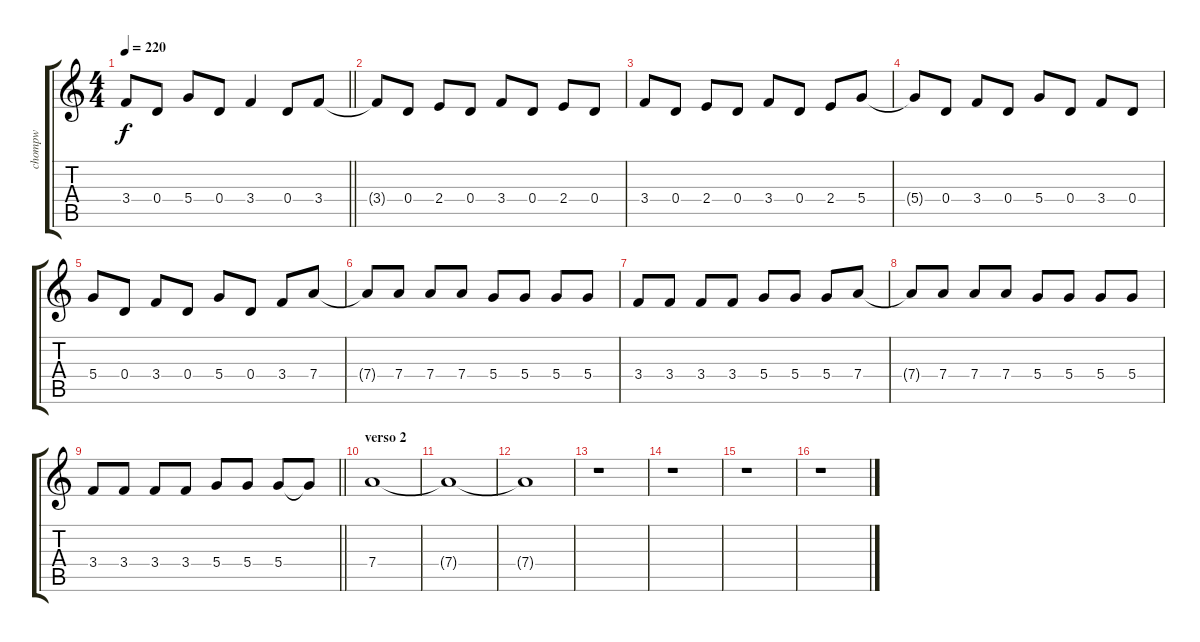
\track ("chompw" "chompw") {instrument distortionguitar}
\staff {score tabs}
\tuning (D4 B3 G3 D3 A2 D2) {hide}
\ts (4 4)
\tempo 220
\clef g2
\barLineRight lightlight
\ks c
3.4.8{dy f} 0.4.8 5.4.8 0.4.8 3.4.4 0.4.8 3.4.8 |
3.4{t}.8 0.4.8 2.4.8 0.4.8 3.4.8 0.4.8 2.4.8 0.4.8 |
3.4.8 0.4.8 2.4.8 0.4.8 3.4.8 0.4.8 2.4.8 5.4.8 |
5.4{t}.8 0.4.8 3.4.8 0.4.8 5.4.8 0.4.8 3.4.8 0.4.8 |
5.4.8 0.4.8 3.4.8 0.4.8 5.4.8 0.4.8 3.4.8 7.4.8 |
7.4{t}.8 7.4.8 7.4.8 7.4.8 5.4.8 5.4.8 5.4.8 5.4.8 |
3.4.8 3.4.8 3.4.8 3.4.8 5.4.8 5.4.8 5.4.8 7.4.8 |
7.4{t}.8 7.4.8 7.4.8 7.4.8 5.4.8 5.4.8 5.4.8 5.4.8 |
\barLineRight lightlight
3.4.8 3.4.8 3.4.8 3.4.8 5.4.8 5.4.8 5.4.8 5.4{t}.8 |
\section ("" "verso 2")
7.4.1 |
7.4{t}.1 |
7.4{t}.1 |
r.1 |
r.1 |
r.1 |
r.1
